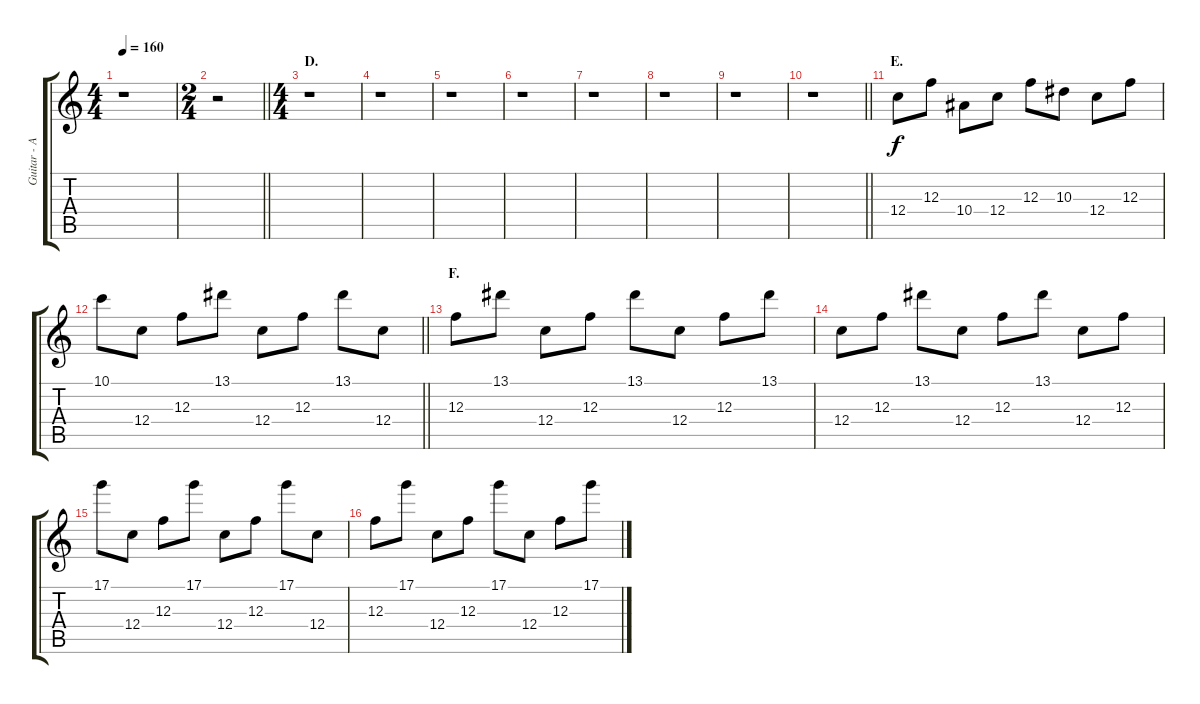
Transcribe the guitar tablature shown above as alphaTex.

\track ("Guitar - Aux. Gtr. - Left" "Guitar - A") {instrument distortionguitar}
\staff {score tabs}
\tuning (D4 A3 F3 C3 G2 C2) {hide}
\ts (4 4)
\tempo 160
\clef g2
\ks c
r.1{dy f} |
\ts (2 4)
\barLineRight lightlight
r.2 |
\ts (4 4)
\section ("" "D.")
r.1 |
r.1 |
r.1 |
r.1 |
r.1 |
r.1 |
r.1 |
\barLineRight lightlight
r.1 |
\section ("" "E.")
12.4.8 12.3.8 10.4.8 12.4.8 12.3.8 10.3.8 12.4.8 12.3.8 |
\barLineRight lightlight
10.1.8 12.4.8 12.3.8 13.1.8 12.4.8 12.3.8 13.1.8 12.4.8 |
\section ("" "F.")
12.3.8 13.1.8 12.4.8 12.3.8 13.1.8 12.4.8 12.3.8 13.1.8 |
12.4.8 12.3.8 13.1.8 12.4.8 12.3.8 13.1.8 12.4.8 12.3.8 |
17.1.8 12.4.8 12.3.8 17.1.8 12.4.8 12.3.8 17.1.8 12.4.8 |
12.3.8 17.1.8 12.4.8 12.3.8 17.1.8 12.4.8 12.3.8 17.1.8
